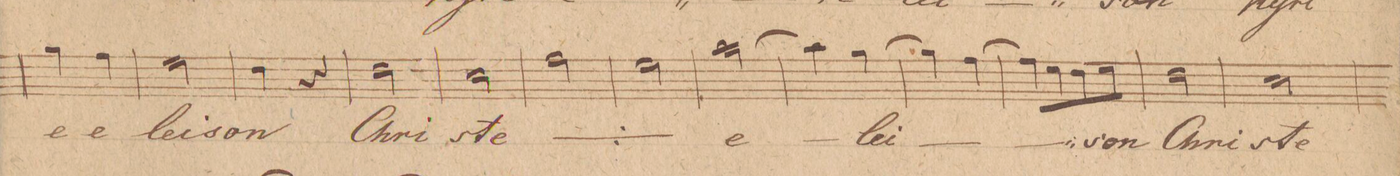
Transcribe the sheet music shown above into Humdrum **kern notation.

**kern	**text
*I"Tenore 1mo	*
*clefC4	*
*k[]	*
*M2/4	*
4f\	-e
4e\	e-
=20	=20
2d\	-lei-
=21	=21
4c\	-son
4r	.
=22	=22
2c\	Chri-
=23	=23
2B\	-ste
=24	=24
*	*ij
2e\	Chri-
=25	=25
2d\	-ste
*	*Xij
=26	=26
[2g\	e-
=27	=27
4g\]	.
[4f\	-lei-
=28	=28
4f\]	.
[4e\	.
=29	=29
8e\L]	.
8d\	.
8c\	-son
8d\J	.
=30	=30
2c\	Chri-
=31	=31
2B\	-ste
=32	=32
*-	*-
